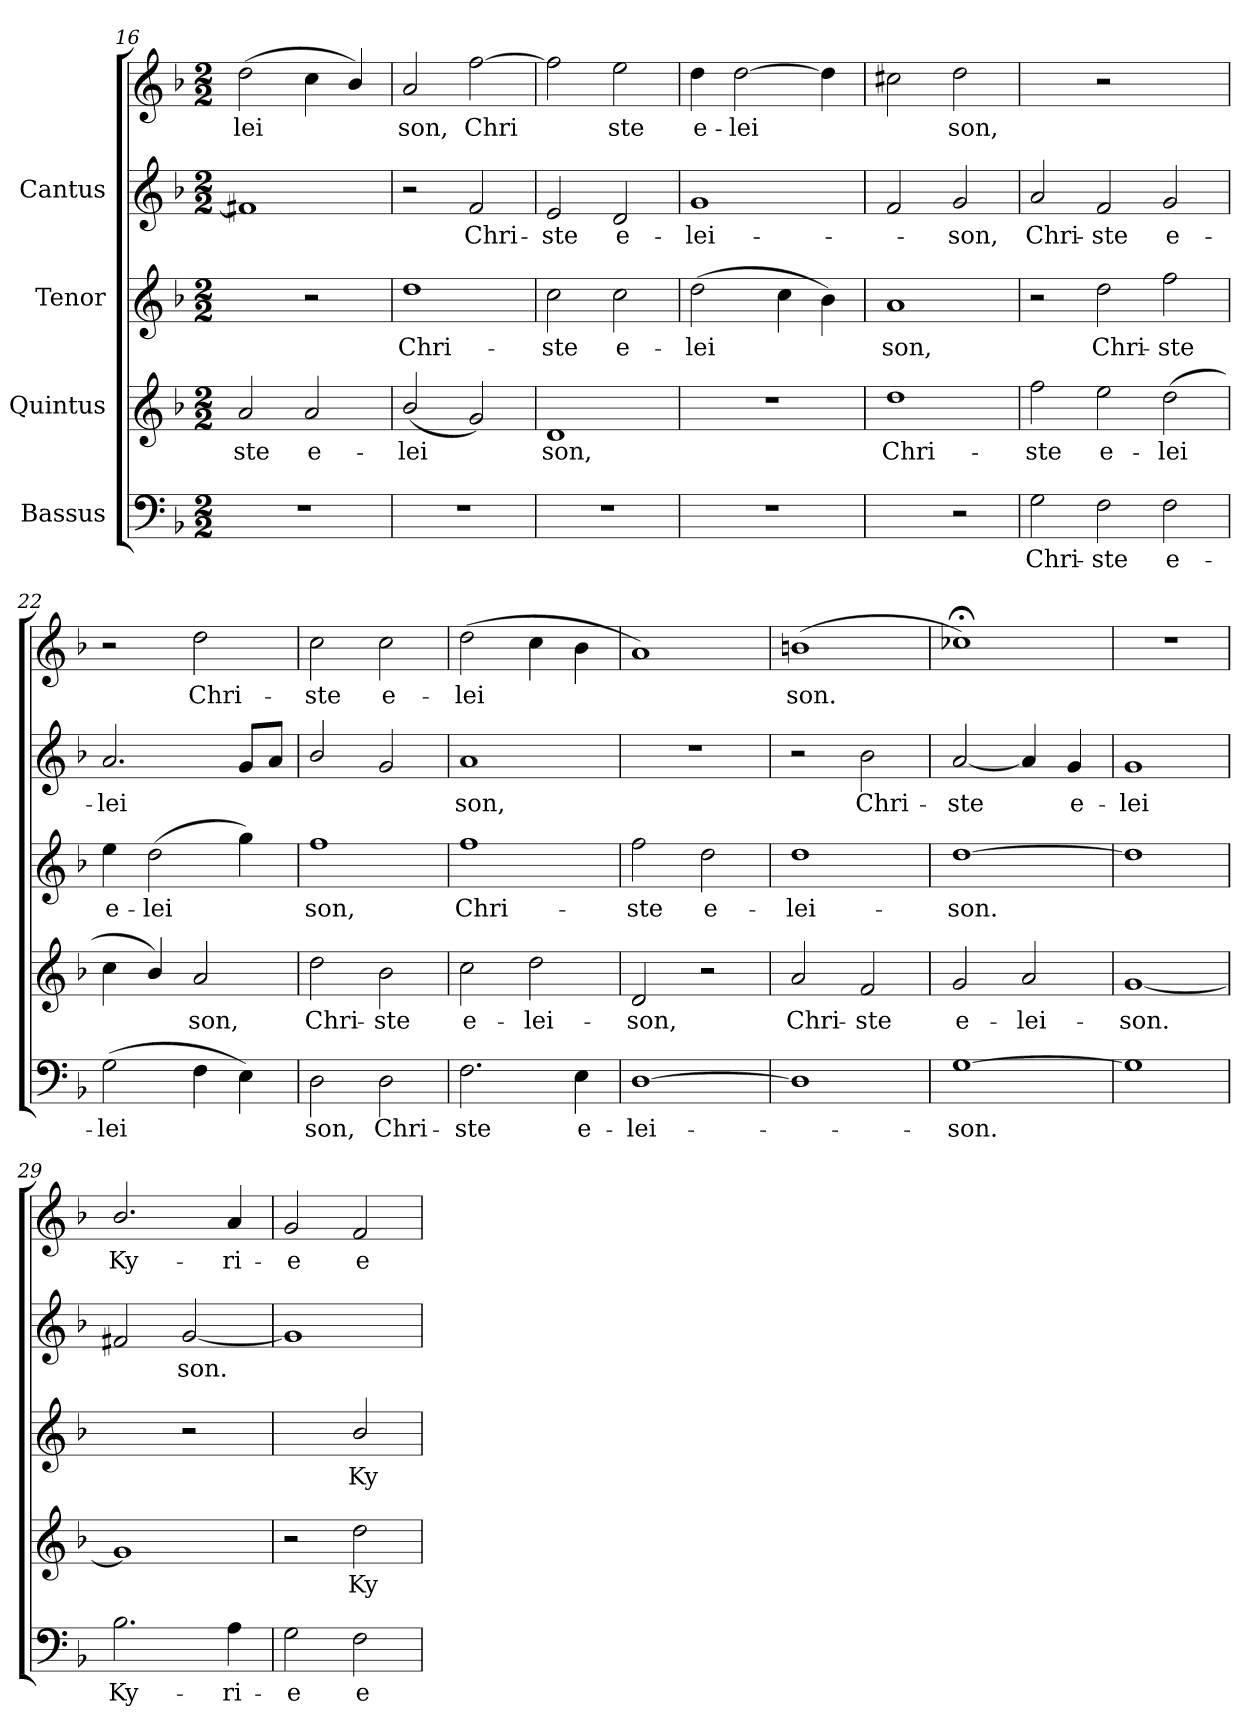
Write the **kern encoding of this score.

**kern	**text	**kern	**text	**kern	**text	**kern	**text	**kern	**text
*part4	*part4	*part3	*part3	*part2	*part2	*part1	*part1	*part1	*part1
*staff5	*staff5	*staff4	*staff4	*staff3	*staff3	*staff2	*staff2	*staff1	*staff1
*I"Bassus	*	*I"Quintus	*	*I"Tenor	*	*I"Cantus	*	*	*
!!LO:LB:g=z
*clefF4	*	*clefG2	*	*clefG2	*	*clefG2	*	*clefG2	*
*k[b-]	*	*k[b-]	*	*k[b-]	*	*k[b-]	*	*k[b-]	*
*F:	*	*F:	*	*F:	*	*F:	*	*F:	*
*M2/2	*	*M2/2	*	*M2/2	*	*M2/2	*	*M2/2	*
=16	=16	=16	=16	=16	=16	=16	=16	=16	=16
!	!	!	!LO:LY:b:cj	!	!	!	!	!	!LO:LY:b
1r	.	2a/	-ste	2ryy	.	1f#X]	.	(>2dd\	lei-
!	!	!	!LO:LY:b:cj	!	!	!	!	!	!LO:LY:b
.	.	2a/	e-	2r	.	.	.	4cc\	--
!	!	!	!	!	!	!	!	!	!LO:LY:b
.	.	.	.	.	.	.	.	4b-/)	--
!!LO:PB:g=z
=17	=17	=17	=17	=17	=17	=17	=17	=17	=17
!	!	!	!LO:LY:b:cj	!	!LO:LY:b:cj	!	!	!	!LO:LY:b
1r	.	(<2b-/	-lei-	1dd	Chri-	2r	.	2a/	-son,
!	!	!	!LO:LY:b:cj	!	!	!	!LO:LY:b:cj	!	!LO:LY:b
.	.	2g/)	--	.	.	2f/	-Chri-	[>2ff\	Chri-
!!LO:LB:g=z
=18	=18	=18	=18	=18	=18	=18	=18	=18	=18
!	!	!	!LO:LY:b:cj	!	!LO:LY:b:cj	!	!LO:LY:b:cj	!	!LO:LY:b
1r	.	1d	-son,	2cc\	-ste	2e/	ste	2ff\]	-
!	!	!	!	!	!LO:LY:b:cj	!	!LO:LY:b:cj	!	!LO:LY:b
.	.	.	.	2cc\	e-	2d/	e-	2ee\	ste
!!LO:LB:g=z
=19	=19	=19	=19	=19	=19	=19	=19	=19	=19
!	!	!	!	!	!LO:LY:b:cj	!	!LO:LY:b:cj	!	!LO:LY:b
1r	.	1r	.	(>2dd\	-lei-	1g	-lei-	4dd\	-e-
!	!	!	!	!	!	!	!	!	!LO:LY:b
.	.	.	.	.	.	.	.	[>2dd\	-lei-
!	!	!	!	!	!LO:LY:b:cj	!	!	!	!
.	.	.	.	4cc\	--	.	.	.	.
!	!	!	!	!	!LO:LY:b:cj	!	!	!	!LO:LY:b
.	.	.	.	4b-\)	--	.	.	4dd\]	--
!!LO:LB:g=z
=20	=20	=20	=20	=20	=20	=20	=20	=20	=20
!	!	!	!LO:LY:b:cj	!	!LO:LY:b:cj	!	!LO:LY:b:cj	!	!LO:LY:b
2ryy	.	1dd	Chri-	1a	-son,	2f/	.	2cc#X\	-
!	!	!	!	!	!	!	!LO:LY:b:cj	!	!LO:LY:b
2r	.	.	.	.	.	2g/	son,	2dd\	son,
!!LO:PB:g=z
=21	=21	=21	=21	=21	=21	=21	=21	=21	=21
!	!LO:LY:b:cj	!	!LO:LY:b:cj	!	!	!	!LO:LY:b:cj	!	!
2G\	Chri-	2ff\	-ste	2r	.	2a/	Chri-	2ryy	.
!	!LO:LY:b:cj	!	!LO:LY:b:cj	!	!LO:LY:b:cj	!	!LO:LY:b:cj	!	!
2F\	-ste	2ee\	e-	2dd\	Chri-	2f/	-ste	2r	.
!	!LO:LY:b:cj	!	!LO:LY:b:cj	!	!LO:LY:b:cj	!	!LO:LY:b:cj	!	!
2F\	e-	(>2dd\	-lei-	2ff\	-ste	2g/	e-	2ryy	.
!!LO:LB:g=z
=22	=22	=22	=22	=22	=22	=22	=22	=22	=22
!	!LO:LY:b:cj	!	!LO:LY:b:cj	!	!LO:LY:b:cj	!	!LO:LY:b:cj	!	!
(>2G\	-lei-	4cc\	-	4ee\	e-	2.a/	-lei-	2r	.
!	!	!	!LO:LY:b:cj	!	!LO:LY:b:cj	!	!	!	!
.	.	4b-/)	.	(>2dd\	-lei-	.	.	.	.
!	!LO:LY:b:cj	!	!LO:LY:b:cj	!	!	!	!	!	!LO:LY:b
4F\	--	2a/	son,	.	.	.	.	2dd\	-Chri-
!	!LO:LY:b:cj	!	!	!	!LO:LY:b:cj	!	!LO:LY:b:cj	!	!
4E\)	--	.	.	4gg\)	--	8g/L	--	.	.
!	!	!	!	!	!	!	!LO:LY:b:cj	!	!
.	.	.	.	.	.	8a/J	--	.	.
!!LO:LB:g=z
=23	=23	=23	=23	=23	=23	=23	=23	=23	=23
!	!LO:LY:b:cj	!	!LO:LY:b:cj	!	!LO:LY:b:cj	!	!	!	!LO:LY:b
2D\	-son,	2dd\	Chri-	1ff	-son,	2b-/	.	2cc\	-ste
!	!LO:LY:b:cj	!	!LO:LY:b:cj	!	!	!	!	!	!LO:LY:b
2D\	Chri-	2b-\	-ste	.	.	2g/	.	2cc\	e-
!!LO:PB:g=z
=24	=24	=24	=24	=24	=24	=24	=24	=24	=24
!	!LO:LY:b:cj	!	!LO:LY:b:cj	!	!LO:LY:b:cj	!	!LO:LY:b:cj	!	!LO:LY:b
2.F\	-ste	2cc\	e-	1ff	Chri-	1a	-son,	(>2dd\	-lei-
!	!	!	!LO:LY:b:cj	!	!	!	!	!	!LO:LY:b
.	.	2dd\	-lei-	.	.	.	.	4cc\	--
!	!LO:LY:b:cj	!	!	!	!	!	!	!	!LO:LY:b
4E\	e-	.	.	.	.	.	.	4b-\	--
!!LO:LB:g=z
=25	=25	=25	=25	=25	=25	=25	=25	=25	=25
!	!LO:LY:b:cj	!	!LO:LY:b:cj	!	!LO:LY:b:cj	!	!	!	!
[>1D	-lei-	2d/	-son,	2ff\	-ste	1r	.	1a)	.
!	!	!	!	!	!LO:LY:b:cj	!	!	!	!
.	.	2r	.	2dd\	e-	.	.	.	.
!!LO:LB:g=z
=26	=26	=26	=26	=26	=26	=26	=26	=26	=26
!	!	!	!LO:LY:b:cj	!	!LO:LY:b:cj	!	!	!	!LO:LY:b
1D]	.	2a/	Chri-	1dd	-lei-	2r	.	[>1bn	son.
!	!	!	!LO:LY:b:cj	!	!	!	!LO:LY:b:cj	!	!
.	.	2f/	-ste	.	.	2b-\	Chri-	.	.
!!LO:PB:g=z
=27	=27	=27	=27	=27	=27	=27	=27	=27	=27
!	!LO:LY:b:cj	!	!LO:LY:b:cj	!	!LO:LY:b:cj	!	!LO:LY:b:cj	!	!
[>1G	-son.	2g/	e-	[>1dd	-son.	[<2a/	-ste	1cc-X;<]	.
!	!	!	!LO:LY:b:cj	!	!	!	!LO:LY:b:cj	!	!
.	.	2a/	-lei-	.	.	4a/]	.	.	.
!	!	!	!	!	!	!	!LO:LY:b:cj	!	!
.	.	.	.	.	.	4g/	e-	.	.
!!LO:LB:g=z
=28	=28	=28	=28	=28	=28	=28	=28	=28	=28
!	!	!	!LO:LY:b:cj	!	!	!	!LO:LY:b:cj	!	!
1G]	.	[<1g	-son.	1dd]	.	1g	-lei-	1r	.
!!LO:LB:g=z
=29	=29	=29	=29	=29	=29	=29	=29	=29	=29
!	!LO:LY:b:cj	!	!	!	!	!	!LO:LY:b:cj	!	!LO:LY:b
2.B-\	Ky-	1g]	.	2ryy	.	2f#X/	-	2.b-/	-Ky-
!	!	!	!	!	!	!	!LO:LY:b:cj	!	!
.	.	.	.	2r	.	[<2g/	son.	.	.
!	!LO:LY:b:cj	!	!	!	!	!	!	!	!LO:LY:b
4A\	-ri-	.	.	.	.	.	.	4a/	-ri-
!!LO:PB:g=z
=30	=30	=30	=30	=30	=30	=30	=30	=30	=30
!	!LO:LY:b:cj	!	!	!	!	!	!	!	!LO:LY:b
2G\	-e	2r	.	2ryy	.	1g]	.	2g/	e
!	!LO:LY:b:cj	!	!LO:LY:b:cj	!	!LO:LY:b:cj	!	!	!	!LO:LY:b
2F\	e-	2dd\	Ky-	2b-/	Ky-	.	.	2f/	e-
=	=	=	=	=	=	=	=	=	=
*-	*-	*-	*-	*-	*-	*-	*-	*-	*-
